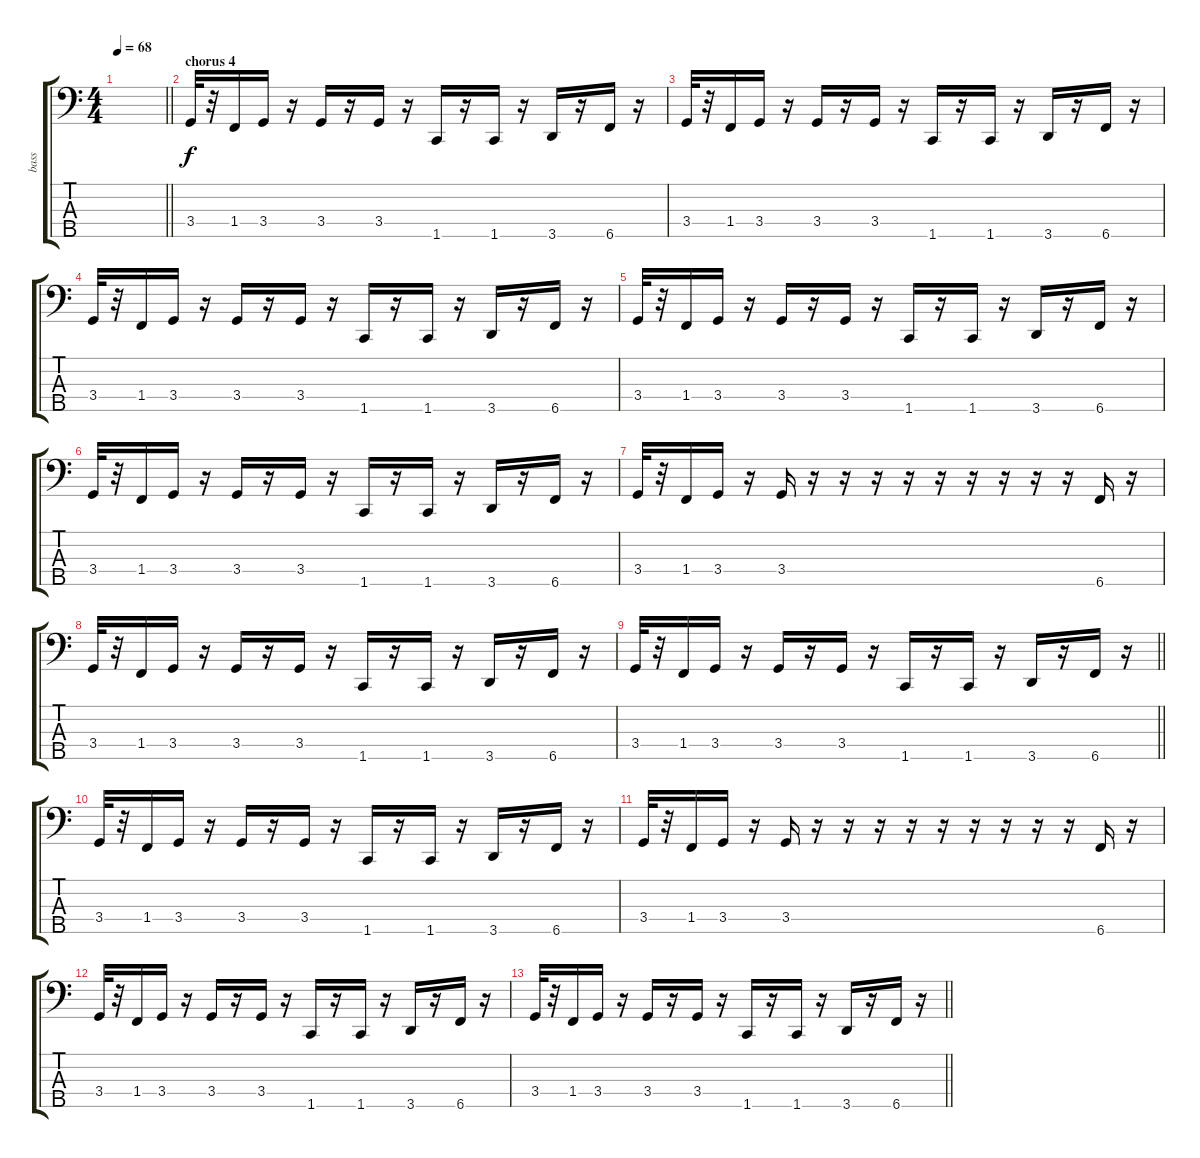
\track ("bass" "bass") {instrument fretlessbass}
\staff {score tabs}
\tuning (G2 D2 A1 E1 B0) {hide}
\ts (4 4)
\tempo 68
\clef f4
\barLineRight lightlight
\ks c
|
\section ("" "chorus 4 ")
3.4.32 r.32 1.4.16 3.4.16 r.16 3.4.16 r.16 3.4.16 r.16 1.5.16 r.16 1.5.16 r.16 3.5.16 r.16 6.5.16 r.16 |
3.4.32 r.32 1.4.16 3.4.16 r.16 3.4.16 r.16 3.4.16 r.16 1.5.16 r.16 1.5.16 r.16 3.5.16 r.16 6.5.16 r.16 |
3.4.32 r.32 1.4.16 3.4.16 r.16 3.4.16 r.16 3.4.16 r.16 1.5.16 r.16 1.5.16 r.16 3.5.16 r.16 6.5.16 r.16 |
3.4.32 r.32 1.4.16 3.4.16 r.16 3.4.16 r.16 3.4.16 r.16 1.5.16 r.16 1.5.16 r.16 3.5.16 r.16 6.5.16 r.16 |
3.4.32 r.32 1.4.16 3.4.16 r.16 3.4.16 r.16 3.4.16 r.16 1.5.16 r.16 1.5.16 r.16 3.5.16 r.16 6.5.16 r.16 |
3.4.32 r.32 1.4.16 3.4.16 r.16 3.4.16 r.16 r.16 r.16 r.16 r.16 r.16 r.16 r.16 r.16 6.5.16 r.16 |
3.4.32 r.32 1.4.16 3.4.16 r.16 3.4.16 r.16 3.4.16 r.16 1.5.16 r.16 1.5.16 r.16 3.5.16 r.16 6.5.16 r.16 |
\barLineRight lightlight
3.4.32 r.32 1.4.16 3.4.16 r.16 3.4.16 r.16 3.4.16 r.16 1.5.16 r.16 1.5.16 r.16 3.5.16 r.16 6.5.16 r.16 |
3.4.32 r.32 1.4.16 3.4.16 r.16 3.4.16 r.16 3.4.16 r.16 1.5.16 r.16 1.5.16 r.16 3.5.16 r.16 6.5.16 r.16 |
3.4.32 r.32 1.4.16 3.4.16 r.16 3.4.16 r.16 r.16 r.16 r.16 r.16 r.16 r.16 r.16 r.16 6.5.16 r.16 |
3.4.32 r.32 1.4.16 3.4.16 r.16 3.4.16 r.16 3.4.16 r.16 1.5.16 r.16 1.5.16 r.16 3.5.16 r.16 6.5.16 r.16 |
\barLineRight lightlight
3.4.32 r.32 1.4.16 3.4.16 r.16 3.4.16 r.16 3.4.16 r.16 1.5.16 r.16 1.5.16 r.16 3.5.16 r.16 6.5.16 r.16
